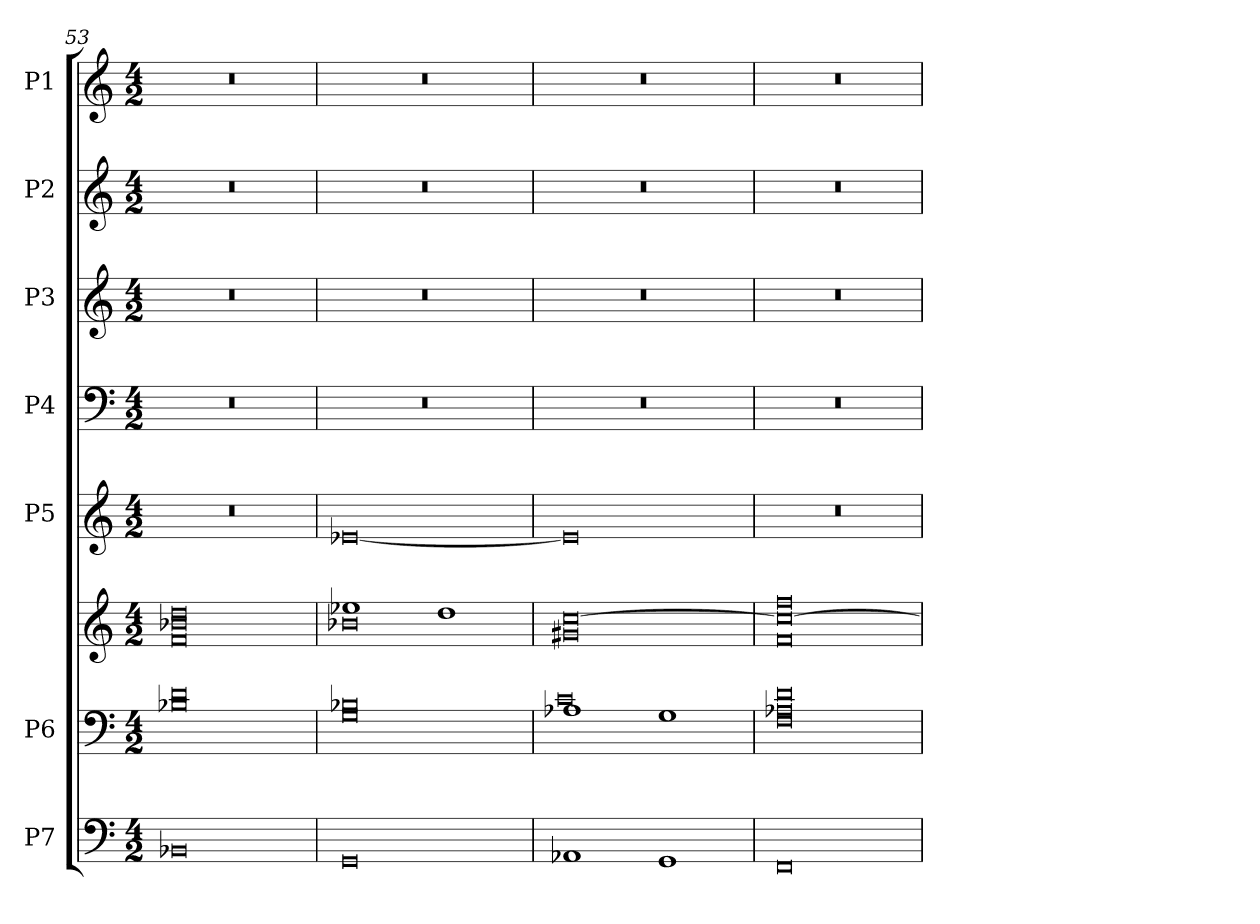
**kern	**kern	**kern	**kern	**kern	**kern	**kern	**kern
*part7	*part6	*part6	*part5	*part4	*part3	*part2	*part1
*staff8	*staff7	*staff6	*staff5	*staff4	*staff3	*staff2	*staff1
*I"P7	*I"P6	*	*I"P5	*I"P4	*I"P3	*I"P2	*I"P1
*clefF4	*clefF4	*clefG2	*clefG2	*clefF4	*clefG2	*clefG2	*clefG2
*	*	*	*	*	*ITrd7c12	*	*
*k[]	*k[]	*k[]	*k[]	*k[]	*k[]	*k[]	*k[]
*C:	*C:	*C:	*C:	*C:	*C:	*C:	*C:
*M4/2	*M4/2	*M4/2	*M4/2	*M4/2	*M4/2	*M4/2	*M4/2
=53	=53	=53	=53	=53	=53	=53	=53
*	*^	*^	*	*	*	*	*
!	!	!	!	!	!	!LO:N:vis=1	!LO:N:vis=1	!LO:N:vis=1	!LO:N:vis=1
0BB-X	0B-X 0d	0ryy	0ryy	0f 0b-X 0dd	0r	0r	0r	0r	0r
=54	=54	=54	=54	=54	=54	=54	=54	=54	=54
!	!	!	!	!	!	!LO:N:vis=1	!LO:N:vis=1	!LO:N:vis=1	!LO:N:vis=1
0GG	0G 0B-X	0ryy	0b-X	1ee-X	[<0e-X	0r	0r	0r	0r
.	.	.	.	1dd	.	.	.	.	.
=55	=55	=55	=55	=55	=55	=55	=55	=55	=55
!	!	!	!	!	!	!LO:N:vis=1	!LO:N:vis=1	!LO:N:vis=1	!LO:N:vis=1
1AA-X	1A-X	0c	[>0cc	0g#X	0e-]	0r	0r	0r	0r
1GG	1G	.	.	.	.	.	.	.	.
=56	=56	=56	=56	=56	=56	=56	=56	=56	=56
!	!	!	!	!	!	!LO:N:vis=1	!LO:N:vis=1	!LO:N:vis=1	!LO:N:vis=1
0FF	0F 0A-X 0d	0ryy	0cc_	0f 0ff	0r	0r	0r	0r	0r
*	*v	*v	*	*	*	*	*	*	*
*	*	*v	*v	*	*	*	*	*
=	=	=	=	=	=	=	=
*-	*-	*-	*-	*-	*-	*-	*-
